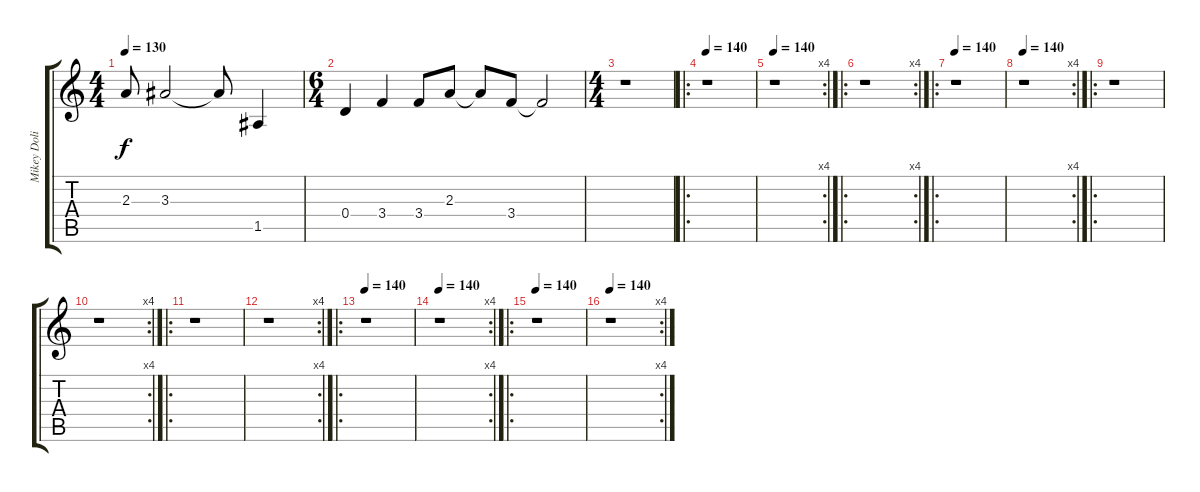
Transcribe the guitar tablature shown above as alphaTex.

\track ("Mikey Doling (clean)" "Mikey Doli") {instrument acousticguitarnylon}
\staff {score tabs}
\tuning (E4 B3 G3 D3 A2 D2) {hide}
\ts (4 4)
\tempo 130
\clef g2
\ks c
2.3{t}.8{dy f} 3.3.2 3.3{t}.8 1.5.4 |
\ts (6 4)
0.4.4 3.4.4 3.4.8 2.3.8 2.3{t}.8 3.4.8 3.4{t}.2 |
\ts (4 4)
r.1 |
\ro
\tempo 140
r.1 |
\rc 4
\tempo 140
r.1 |
\ro
\rc 4
r.1 |
\ro
\tempo 140
r.1 |
\rc 4
\tempo 140
r.1 |
\ro
r.1 |
\rc 4
r.1 |
\ro
r.1 |
\rc 4
r.1 |
\ro
\tempo 140
r.1 |
\rc 4
\tempo 140
r.1 |
\ro
\tempo 140
r.1 |
\rc 4
\tempo 140
r.1
